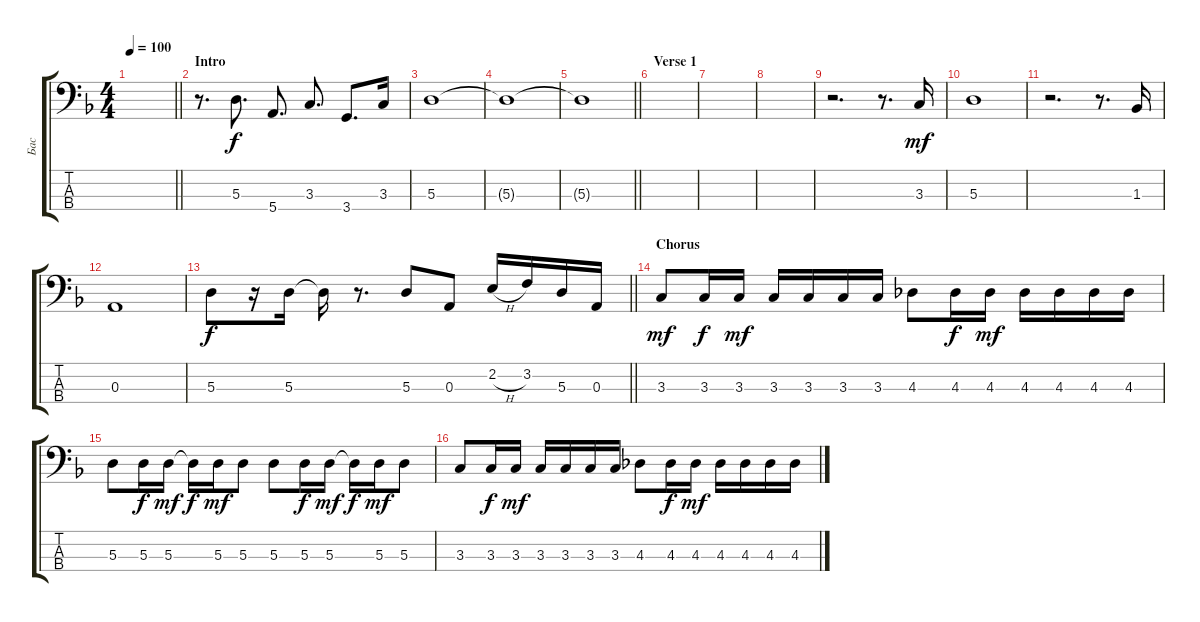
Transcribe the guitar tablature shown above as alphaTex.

\track ("Бас" "Бас") {instrument electricbassfinger}
\staff {score tabs}
\tuning (G2 D2 A1 E1) {hide}
\ts (4 4)
\tempo 100
\clef f4
\barLineRight lightlight
\ks dminor
|
\section ("" "Intro")
r.8{d} 5.3.8{d} 5.4.8{d} 3.3.8{d} 3.4.8{d} 3.3.16 |
5.3.1{dy f} |
5.3{t}.1 |
\barLineRight lightlight
5.3{t}.1 |
\section ("" "Verse 1")
|
|
|
r.2{d} r.8{d} 3.3.16{dy mf} |
5.3.1 |
r.2{d} r.8{d} 1.3.16 |
0.3.1 |
\barLineRight lightlight
5.3.8{dy f} r.16 5.3.16 5.3{t}.16 r.8{d} 5.3.8 0.3.8 2.2{h}.16 3.2.16 5.3.16 0.3.16 |
\section ("" "Chorus")
3.3.8{dy mf} 3.3.16{dy f} 3.3.16{dy mf} 3.3.16 3.3.16 3.3.16 3.3.16 4.3.8 4.3.16{dy f} 4.3.16{dy mf} 4.3.16 4.3.16 4.3.16 4.3.16 |
5.3.8 5.3.16{dy f} 5.3.16{dy mf} 5.3{t}.16{dy f} 5.3.16{dy mf} 5.3.8 5.3.8 5.3.16{dy f} 5.3.16{dy mf} 5.3{t}.16{dy f} 5.3.16{dy mf} 5.3.8 |
3.3.8 3.3.16{dy f} 3.3.16{dy mf} 3.3.16 3.3.16 3.3.16 3.3.16 4.3.8 4.3.16{dy f} 4.3.16{dy mf} 4.3.16 4.3.16 4.3.16 4.3.16
